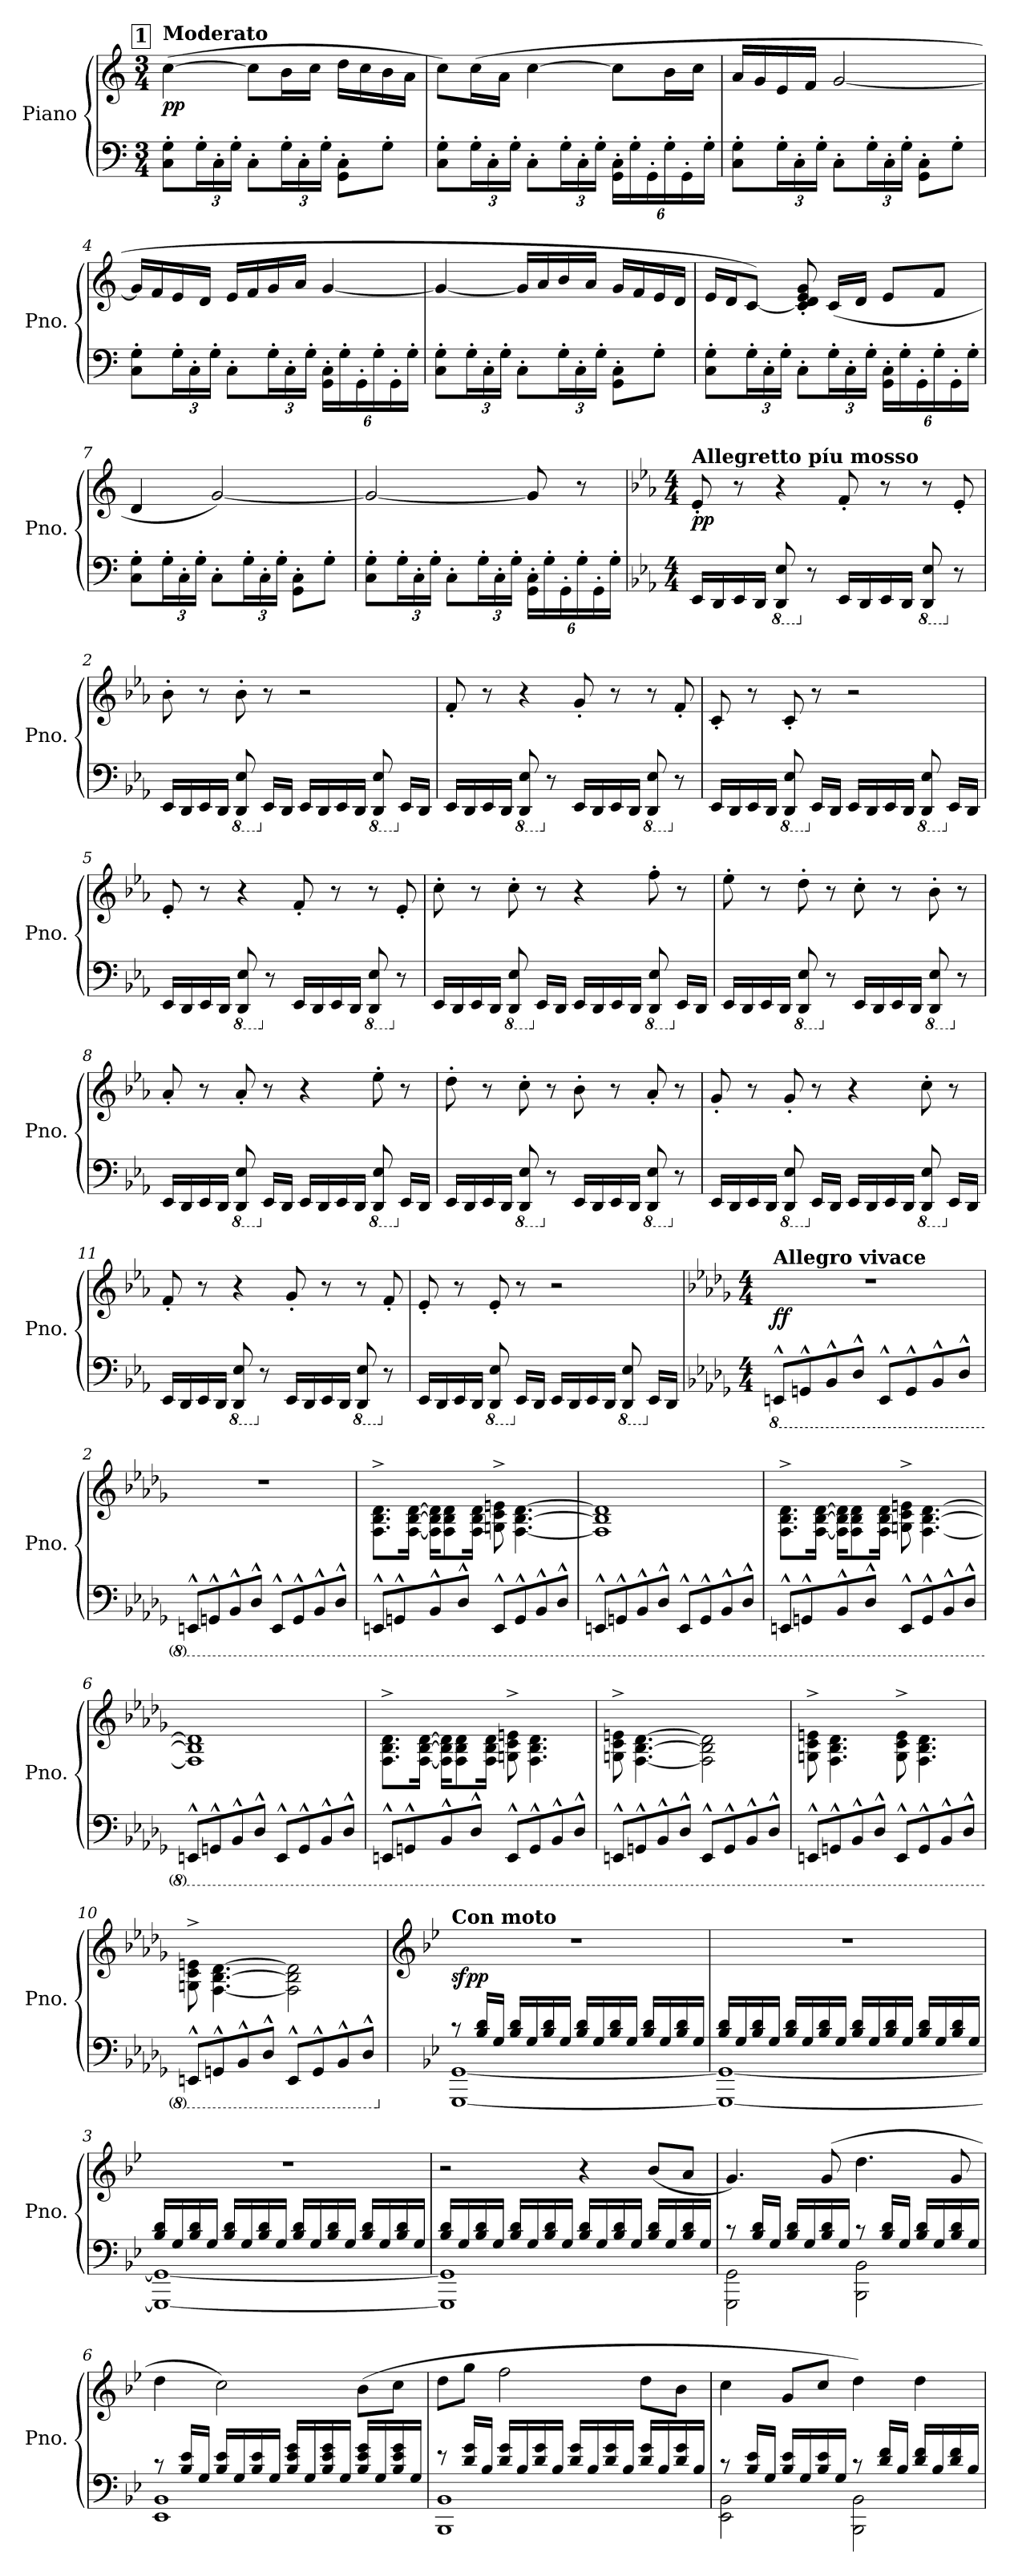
**kern	**kern	**dynam
*part1	*part1	*part1
*staff2	*staff1	*staff1/2
*I"Piano	*	*
*I'Pno.	*	*
*clefF4	*clefG2	*
*k[]	*k[]	*
*M3/4	*M3/4	*
!!LO:REH:place=s1:a:B:fs=14:t=1
=1	=1	=1
!	!LO:TX:a:B:t=Moderato	!
!	!	!LO:DY:b
8C\' 8G\'L	(>[4cc\	pp
*Xbrackettup	*	*
24G'\L	.	.
24C'\	.	.
24G'\JJ	.	.
8C'\L	8cc\L]	.
24G'\L	16b\L	.
24C'\	.	.
.	16cc\JJ	.
24G'\JJ	.	.
8GG\' 8C\'L	16dd\LL	.
.	16cc\	.
8G'\J	16b\	.
.	16a\JJ	.
=2	=2	=2
8C\' 8G\'L	8cc\L)	.
24G'\L	(>16cc\L	.
24C'\	.	.
.	16a\JJ	.
24G'\JJ	.	.
8C'\L	[4cc\	.
24G'\L	.	.
24C'\	.	.
24G'\JJ	.	.
24GG\' 24C\'LL	8cc\L]	.
24G'\	.	.
24GG'\	.	.
24G'\	16b\L	.
24GG'\	.	.
.	16cc\JJ	.
24G'\JJ	.	.
=3	=3	=3
8C\' 8G\'L	16a/LL	.
.	16g/	.
24G'\L	16e/	.
24C'\	.	.
.	16f/JJ	.
24G'\JJ	.	.
8C'\L	[2g/	.
24G'\L	.	.
24C'\	.	.
24G'\JJ	.	.
8GG\' 8C\'L	.	.
8G'\J	.	.
!!LO:LB:g=z
=4	=4	=4
8C\' 8G\'L	16g/LL]	.
.	16f/	.
24G'\L	16e/	.
24C'\	.	.
.	16d/JJ	.
24G'\JJ	.	.
8C'\L	16e/LL	.
.	16f/	.
24G'\L	16g/	.
24C'\	.	.
.	16a/JJ	.
24G'\JJ	.	.
24GG\' 24C\'LL	[4g/	.
24G'\	.	.
24GG'\	.	.
24G'\	.	.
24GG'\	.	.
24G'\JJ	.	.
=5	=5	=5
8C\' 8G\'L	4g/_	.
24G'\L	.	.
24C'\	.	.
24G'\JJ	.	.
8C'\L	16g/LL]	.
.	16a/	.
24G'\L	16b/	.
24C'\	.	.
.	16a/JJ	.
24G'\JJ	.	.
8GG\' 8C\'L	16g/LL	.
.	16f/	.
8G'\J	16e/	.
.	16d/JJ	.
=6	=6	=6
8C\' 8G\'L	16e/LL	.
.	16d/J	.
24G'\L	[8c/J)	.
24C'\	.	.
24G'\JJ	.	.
8C'\L	8c/]' 8d/' 8e/' 8g/'	.
24G'\L	(>16c/LL	.
24C'\	.	.
.	16d/JJ	.
24G'\JJ	.	.
24GG\' 24C\'LL	8e/L	.
24G'\	.	.
24GG'\	.	.
24G'\	8f/J	.
24GG'\	.	.
24G'\JJ	.	.
!!LO:LB:g=z
=7	=7	=7
8C\' 8G\'L	4d/	.
24G'\L	.	.
24C'\	.	.
24G'\JJ	.	.
8C'\L	[2g/)	.
24G'\L	.	.
24C'\	.	.
24G'\JJ	.	.
8GG\' 8C\'L	.	.
8G'\J	.	.
=8	=8	=8
8C\' 8G\'L	2g/_	.
24G'\L	.	.
24C'\	.	.
24G'\JJ	.	.
8C'\L	.	.
24G'\L	.	.
24C'\	.	.
24G'\JJ	.	.
24GG\' 24C\'LL	8g/]	.
24G'\	.	.
24GG'\	.	.
24G'\	8r	.
24GG'\	.	.
24G'\JJ	.	.
!!LO:LB:g=z
=1	=1	=1
!!LO:REH:place=s1:a:B:fs=14:t=2
*k[b-e-a-]	*k[b-e-a-]	*
*M4/4	*M4/4	*
!	!LO:TX:a:B:t=Allegretto píu mosso	!
!	!	!LO:DY:b
16EE-/LL	8e-'/	pp
16DD/	.	.
16EE-/	8r	.
16DD/JJ	.	.
*8ba	*	*
8DDD/ 8EE-/	4r	.
*X8ba	*	*
8r	.	.
16EE-/LL	8f'/	.
16DD/	.	.
16EE-/	8r	.
16DD/JJ	.	.
*8ba	*	*
8DDD/ 8EE-/	8r	.
*X8ba	*	*
8r	8e-'/	.
=2	=2	=2
16EE-/LL	8b-'\	.
16DD/	.	.
16EE-/	8r	.
16DD/JJ	.	.
*8ba	*	*
8DDD/ 8EE-/	8b-'\	.
*X8ba	*	*
16EE-/LL	8r	.
16DD/JJ	.	.
16EE-/LL	2r	.
16DD/	.	.
16EE-/	.	.
16DD/JJ	.	.
*8ba	*	*
8DDD/ 8EE-/	.	.
*X8ba	*	*
16EE-/LL	.	.
16DD/JJ	.	.
!!LO:LB:g=z
=3	=3	=3
16EE-/LL	8f'/	.
16DD/	.	.
16EE-/	8r	.
16DD/JJ	.	.
*8ba	*	*
8DDD/ 8EE-/	4r	.
*X8ba	*	*
8r	.	.
16EE-/LL	8g'/	.
16DD/	.	.
16EE-/	8r	.
16DD/JJ	.	.
*8ba	*	*
8DDD/ 8EE-/	8r	.
*X8ba	*	*
8r	8f'/	.
=4	=4	=4
16EE-/LL	8c'/	.
16DD/	.	.
16EE-/	8r	.
16DD/JJ	.	.
*8ba	*	*
8DDD/ 8EE-/	8c'/	.
*X8ba	*	*
16EE-/LL	8r	.
16DD/JJ	.	.
16EE-/LL	2r	.
16DD/	.	.
16EE-/	.	.
16DD/JJ	.	.
*8ba	*	*
8DDD/ 8EE-/	.	.
*X8ba	*	*
16EE-/LL	.	.
16DD/JJ	.	.
!!LO:PB:g=z
=5	=5	=5
16EE-/LL	8e-'/	.
16DD/	.	.
16EE-/	8r	.
16DD/JJ	.	.
*8ba	*	*
8DDD/ 8EE-/	4r	.
*X8ba	*	*
8r	.	.
16EE-/LL	8f'/	.
16DD/	.	.
16EE-/	8r	.
16DD/JJ	.	.
*8ba	*	*
8DDD/ 8EE-/	8r	.
*X8ba	*	*
8r	8e-'/	.
=6	=6	=6
16EE-/LL	8cc'\	.
16DD/	.	.
16EE-/	8r	.
16DD/JJ	.	.
*8ba	*	*
8DDD/ 8EE-/	8cc'\	.
*X8ba	*	*
16EE-/LL	8r	.
16DD/JJ	.	.
16EE-/LL	4r	.
16DD/	.	.
16EE-/	.	.
16DD/JJ	.	.
*8ba	*	*
8DDD/ 8EE-/	8ff'\	.
*X8ba	*	*
16EE-/LL	8r	.
16DD/JJ	.	.
!!LO:LB:g=z
=7	=7	=7
16EE-/LL	8ee-'\	.
16DD/	.	.
16EE-/	8r	.
16DD/JJ	.	.
*8ba	*	*
8DDD/ 8EE-/	8dd'\	.
*X8ba	*	*
8r	8r	.
16EE-/LL	8cc'\	.
16DD/	.	.
16EE-/	8r	.
16DD/JJ	.	.
*8ba	*	*
8DDD/ 8EE-/	8b-'\	.
*X8ba	*	*
8r	8r	.
=8	=8	=8
16EE-/LL	8a-'/	.
16DD/	.	.
16EE-/	8r	.
16DD/JJ	.	.
*8ba	*	*
8DDD/ 8EE-/	8a-'/	.
*X8ba	*	*
16EE-/LL	8r	.
16DD/JJ	.	.
16EE-/LL	4r	.
16DD/	.	.
16EE-/	.	.
16DD/JJ	.	.
*8ba	*	*
8DDD/ 8EE-/	8ee-'\	.
*X8ba	*	*
16EE-/LL	8r	.
16DD/JJ	.	.
!!LO:LB:g=z
=9	=9	=9
16EE-/LL	8dd'\	.
16DD/	.	.
16EE-/	8r	.
16DD/JJ	.	.
*8ba	*	*
8DDD/ 8EE-/	8cc'\	.
*X8ba	*	*
8r	8r	.
16EE-/LL	8b-'\	.
16DD/	.	.
16EE-/	8r	.
16DD/JJ	.	.
*8ba	*	*
8DDD/ 8EE-/	8a-'/	.
*X8ba	*	*
8r	8r	.
=10	=10	=10
16EE-/LL	8g'/	.
16DD/	.	.
16EE-/	8r	.
16DD/JJ	.	.
*8ba	*	*
8DDD/ 8EE-/	8g'/	.
*X8ba	*	*
16EE-/LL	8r	.
16DD/JJ	.	.
16EE-/LL	4r	.
16DD/	.	.
16EE-/	.	.
16DD/JJ	.	.
*8ba	*	*
8DDD/ 8EE-/	8cc'\	.
*X8ba	*	*
16EE-/LL	8r	.
16DD/JJ	.	.
!!LO:LB:g=z
=11	=11	=11
16EE-/LL	8f'/	.
16DD/	.	.
16EE-/	8r	.
16DD/JJ	.	.
*8ba	*	*
8DDD/ 8EE-/	4r	.
*X8ba	*	*
8r	.	.
16EE-/LL	8g'/	.
16DD/	.	.
16EE-/	8r	.
16DD/JJ	.	.
*8ba	*	*
8DDD/ 8EE-/	8r	.
*X8ba	*	*
8r	8f'/	.
=12	=12	=12
16EE-/LL	8e-'/	.
16DD/	.	.
16EE-/	8r	.
16DD/JJ	.	.
*8ba	*	*
8DDD/ 8EE-/	8e-'/	.
*X8ba	*	*
16EE-/LL	8r	.
16DD/JJ	.	.
16EE-/LL	2r	.
16DD/	.	.
16EE-/	.	.
16DD/JJ	.	.
*8ba	*	*
8DDD/ 8EE-/	.	.
*X8ba	*	*
16EE-/LL	.	.
16DD/JJ	.	.
!!LO:LB:g=z
=1	=1	=1
!!LO:REH:place=s1:a:B:fs=14:t=3
*k[b-e-a-d-g-]	*k[b-e-a-d-g-]	*
*M4/4	*M4/4	*
*8ba	*	*
!	!LO:TX:a:B:t=Allegro vivace	!
!	!	!LO:DY:b
8EEEn^^/L	1r	ff
8GGGn^^/	.	.
8BBB-^^/	.	.
8DD-^^/J	.	.
8EEE^^/L	.	.
8GGG^^/	.	.
8BBB-^^/	.	.
8DD-^^/J	.	.
=2	=2	=2
8EEEn^^/L	1r	.
8GGGn^^/	.	.
8BBB-^^/	.	.
8DD-^^/J	.	.
8EEE^^/L	.	.
8GGG^^/	.	.
8BBB-^^/	.	.
8DD-^^/J	.	.
=3	=3	=3
8EEEn^^/L	8.F\^ 8.B-\^ 8.d-\^L	.
8GGGn^^/	.	.
.	[16F\ [16B-\ [16d-\Jk	.
8BBB-^^/	16F\] 16B-\] 16d-\]KL	.
.	8F\ 8B-\ 8d-\	.
8DD-^^/J	.	.
.	16F\ 16B-\ 16d-\Jk	.
8EEE^^/L	8Gn\^ 8c\^ 8en\^	.
8GGG^^/	[4.F\ [4.B-\ [4.d-\	.
8BBB-^^/	.	.
8DD-^^/J	.	.
=4	=4	=4
8EEEn^^/L	1F] 1B-] 1d-]	.
8GGGn^^/	.	.
8BBB-^^/	.	.
8DD-^^/J	.	.
8EEE^^/L	.	.
8GGG^^/	.	.
8BBB-^^/	.	.
8DD-^^/J	.	.
!!LO:LB:g=z
=5	=5	=5
8EEEn^^/L	8.F\^ 8.B-\^ 8.d-\^L	.
8GGGn^^/	.	.
.	[16F\ [16B-\ [16d-\Jk	.
8BBB-^^/	16F\] 16B-\] 16d-\]KL	.
.	8F\ 8B-\ 8d-\	.
8DD-^^/J	.	.
.	16F\ 16B-\ 16d-\Jk	.
8EEE^^/L	8Gn\^ 8c\^ 8en\^	.
8GGG^^/	[4.F\ [4.B-\ [4.d-\	.
8BBB-^^/	.	.
8DD-^^/J	.	.
=6	=6	=6
8EEEn^^/L	1F] 1B-] 1d-]	.
8GGGn^^/	.	.
8BBB-^^/	.	.
8DD-^^/J	.	.
8EEE^^/L	.	.
8GGG^^/	.	.
8BBB-^^/	.	.
8DD-^^/J	.	.
=7	=7	=7
8EEEn^^/L	8.F\^ 8.B-\^ 8.d-\^L	.
8GGGn^^/	.	.
.	[16F\ [16B-\ [16d-\Jk	.
8BBB-^^/	16F\] 16B-\] 16d-\]KL	.
.	8F\ 8B-\ 8d-\	.
8DD-^^/J	.	.
.	16F\ 16B-\ 16d-\Jk	.
8EEE^^/L	8Gn\^ 8c\^ 8en\^	.
8GGG^^/	4.F\ 4.B-\ 4.d-\	.
8BBB-^^/	.	.
8DD-^^/J	.	.
!!LO:PB:g=z
=8	=8	=8
8EEEn^^/L	8Gn\^ 8c\^ 8en\^	.
8GGGn^^/	[4.F\ [4.B-\ [4.d-\	.
8BBB-^^/	.	.
8DD-^^/J	.	.
8EEE^^/L	2F\] 2B-\] 2d-\]	.
8GGG^^/	.	.
8BBB-^^/	.	.
8DD-^^/J	.	.
=9	=9	=9
8EEEn^^/L	8Gn\^ 8c\^ 8en\^	.
8GGGn^^/	4.F\ 4.B-\ 4.d-\	.
8BBB-^^/	.	.
8DD-^^/J	.	.
8EEE^^/L	8G\^ 8c\^ 8e\^	.
8GGG^^/	4.F\ 4.B-\ 4.d-\	.
8BBB-^^/	.	.
8DD-^^/J	.	.
=10	=10	=10
8EEEn^^/L	8Gn\^ 8c\^ 8en\^	.
8GGGn^^/	[4.F\ [4.B-\ [4.d-\	.
8BBB-^^/	.	.
8DD-^^/J	.	.
8EEE^^/L	2F\] 2B-\] 2d-\]	.
8GGG^^/	.	.
8BBB-^^/	.	.
8DD-^^/J	.	.
!!LO:LB:g=z
=1	=1	=1
!!LO:REH:place=s1:a:B:fs=14:t=4
*	*clefG2	*
*k[b-e-]	*k[b-e-]	*
*X8ba	*	*
*^	*	*
!	!	!LO:TX:a:B:t=Con moto	!
!	!	!	!LO:DY:b
8r	[1GGG [1GG	1r	sfpp
16B-/ 16d/LL	.	.	.
16G/JJ	.	.	.
16B-/ 16d/LL	.	.	.
16G/	.	.	.
16B-/ 16d/	.	.	.
16G/JJ	.	.	.
16B-/ 16d/LL	.	.	.
16G/	.	.	.
16B-/ 16d/	.	.	.
16G/JJ	.	.	.
16B-/ 16d/LL	.	.	.
16G/	.	.	.
16B-/ 16d/	.	.	.
16G/JJ	.	.	.
=2	=2	=2	=2
16B-/ 16d/LL	1GGG_ 1GG_	1r	.
16G/	.	.	.
16B-/ 16d/	.	.	.
16G/JJ	.	.	.
16B-/ 16d/LL	.	.	.
16G/	.	.	.
16B-/ 16d/	.	.	.
16G/JJ	.	.	.
16B-/ 16d/LL	.	.	.
16G/	.	.	.
16B-/ 16d/	.	.	.
16G/JJ	.	.	.
16B-/ 16d/LL	.	.	.
16G/	.	.	.
16B-/ 16d/	.	.	.
16G/JJ	.	.	.
!!LO:LB:g=z
=3	=3	=3	=3
16B-/ 16d/LL	1GGG_ 1GG_	1r	.
16G/	.	.	.
16B-/ 16d/	.	.	.
16G/JJ	.	.	.
16B-/ 16d/LL	.	.	.
16G/	.	.	.
16B-/ 16d/	.	.	.
16G/JJ	.	.	.
16B-/ 16d/LL	.	.	.
16G/	.	.	.
16B-/ 16d/	.	.	.
16G/JJ	.	.	.
16B-/ 16d/LL	.	.	.
16G/	.	.	.
16B-/ 16d/	.	.	.
16G/JJ	.	.	.
=4	=4	=4	=4
16B-/ 16d/LL	1GGG] 1GG]	2r	.
16G/	.	.	.
16B-/ 16d/	.	.	.
16G/JJ	.	.	.
16B-/ 16d/LL	.	.	.
16G/	.	.	.
16B-/ 16d/	.	.	.
16G/JJ	.	.	.
16B-/ 16d/LL	.	4r	.
16G/	.	.	.
16B-/ 16d/	.	.	.
16G/JJ	.	.	.
16B-/ 16d/LL	.	(<8b-/L	.
16G/	.	.	.
16B-/ 16d/	.	8a/J	.
16G/JJ	.	.	.
!!LO:LB:g=z
=5	=5	=5	=5
8r	2GGG\ 2GG\	4.g/)	.
16B-/ 16d/LL	.	.	.
16G/JJ	.	.	.
16B-/ 16d/LL	.	.	.
16G/	.	.	.
16B-/ 16d/	.	(>8g/	.
16G/JJ	.	.	.
8r	2BBB-\ 2BB-\	4.dd\	.
16B-/ 16d/LL	.	.	.
16G/JJ	.	.	.
16B-/ 16d/LL	.	.	.
16G/	.	.	.
16B-/ 16d/	.	8g/	.
16G/JJ	.	.	.
=6	=6	=6	=6
8r	1EE- 1BB-	4dd\	.
16B-/ 16e-/LL	.	.	.
16G/JJ	.	.	.
16B-/ 16e-/LL	.	2cc\)	.
16G/	.	.	.
16B-/ 16e-/	.	.	.
16G/JJ	.	.	.
16B-/ 16e-/ 16g/LL	.	.	.
16G/	.	.	.
16B-/ 16e-/ 16g/	.	.	.
16G/JJ	.	.	.
16B-/ 16e-/ 16g/LL	.	(>8b-\L	.
16G/	.	.	.
16B-/ 16e-/ 16g/	.	8cc\J	.
16G/JJ	.	.	.
!!LO:LB:g=z
=7	=7	=7	=7
8r	1BBB- 1BB-	8dd\L	.
16d/ 16g/LL	.	8gg\J	.
16B-/JJ	.	.	.
16d/ 16g/LL	.	2ff\	.
16B-/	.	.	.
16d/ 16g/	.	.	.
16B-/JJ	.	.	.
16d/ 16g/LL	.	.	.
16B-/	.	.	.
16d/ 16g/	.	.	.
16B-/JJ	.	.	.
16d/ 16g/LL	.	8dd\L	.
16B-/	.	.	.
16d/ 16g/	.	8b-\J	.
16B-/JJ	.	.	.
=8	=8	=8	=8
8r	2EE-\ 2BB-\	4cc\	.
16B-/ 16e-/LL	.	.	.
16G/JJ	.	.	.
16B-/ 16e-/LL	.	8g/L	.
16G/	.	.	.
16B-/ 16e-/	.	8cc/J	.
16G/JJ	.	.	.
8r	2BBB-\ 2BB-\	4dd\)	.
16d/ 16f/LL	.	.	.
16B-/JJ	.	.	.
16d/ 16f/LL	.	4dd\	.
16B-/	.	.	.
16d/ 16f/	.	.	.
16B-/JJ	.	.	.
*v	*v	*	*
=	=	=
*-	*-	*-
